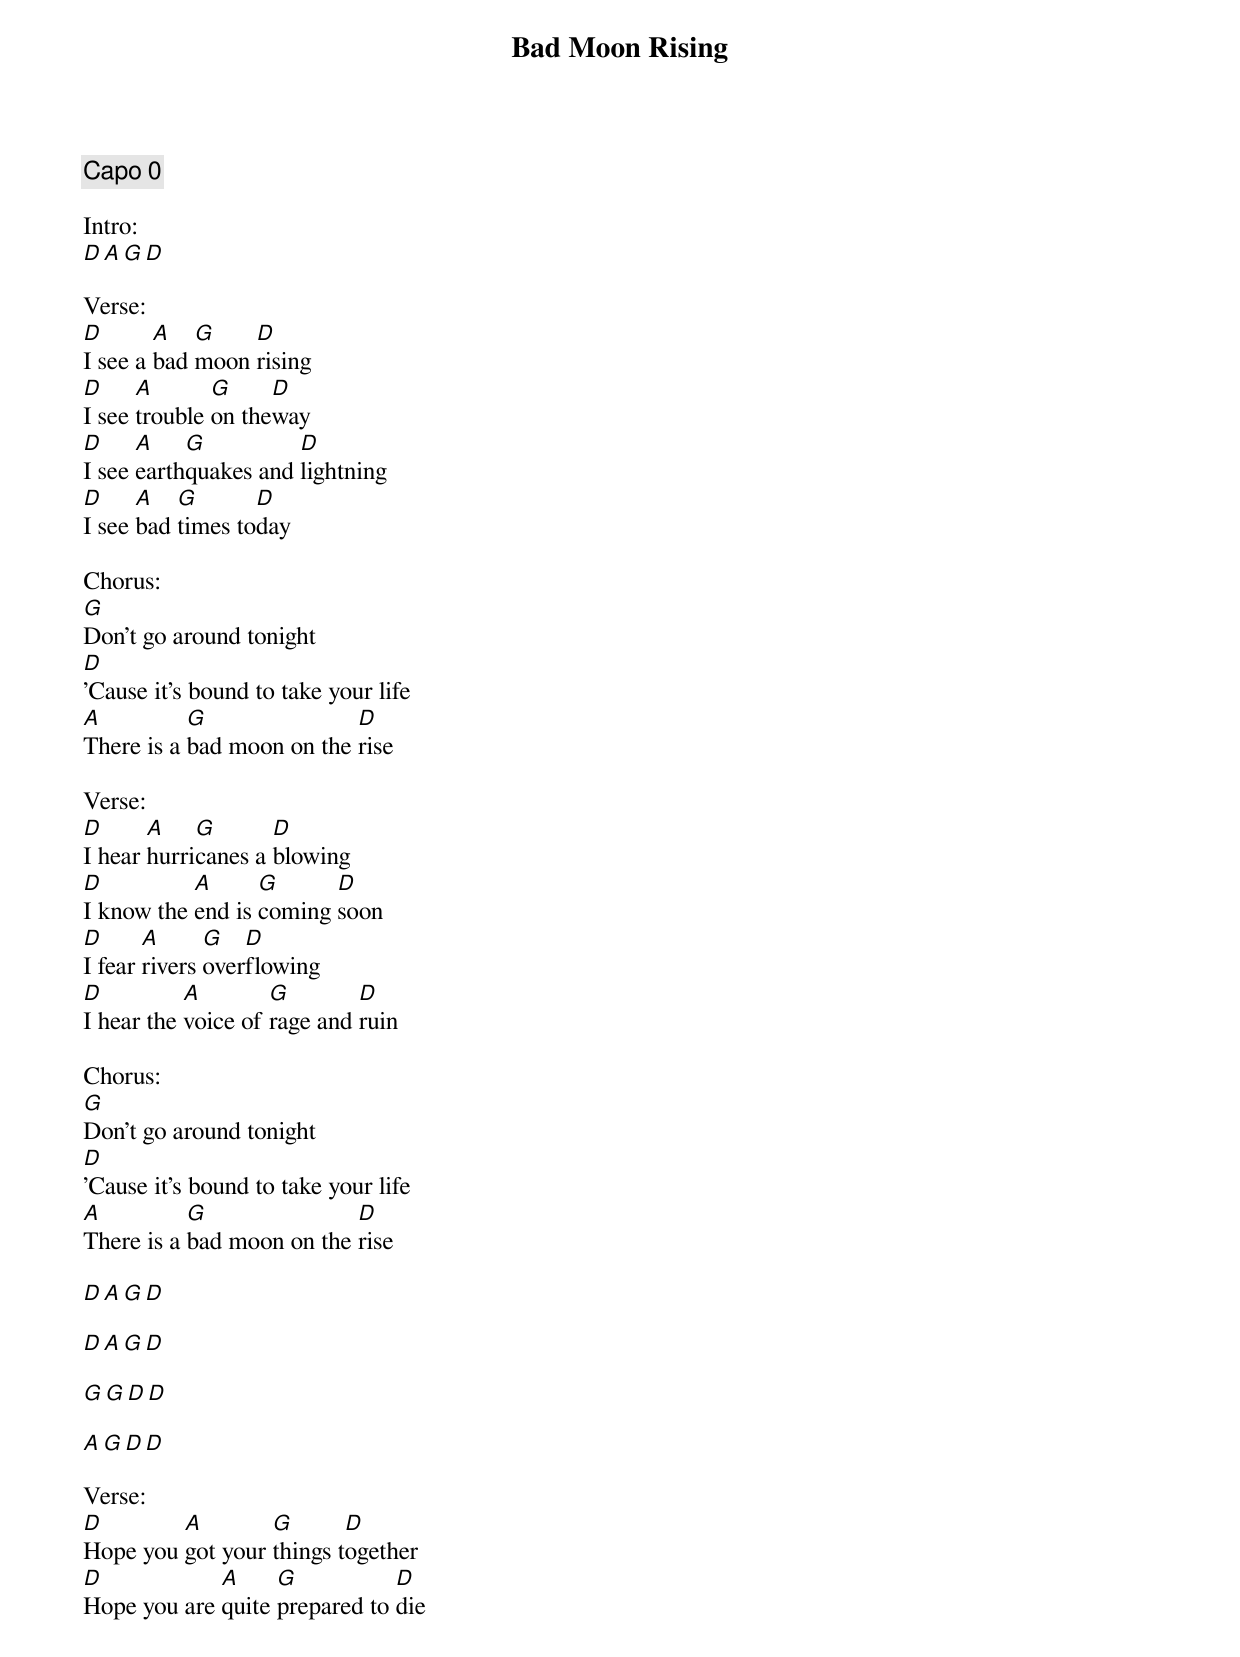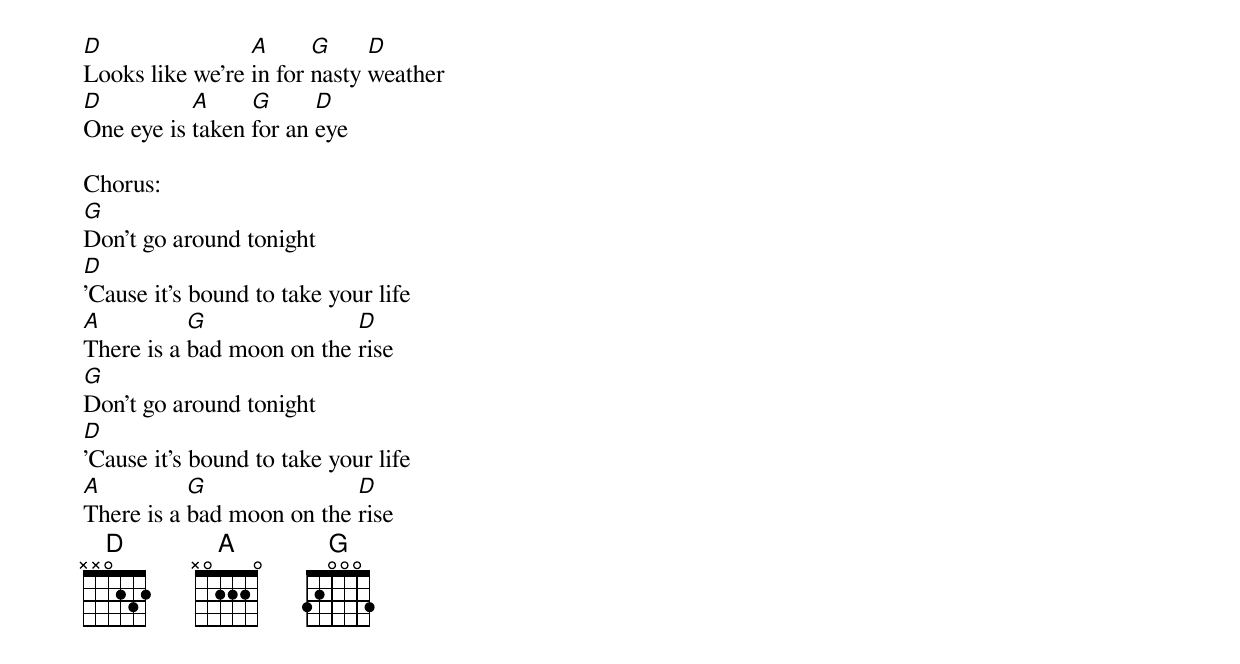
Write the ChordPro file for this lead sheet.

{title:Bad Moon Rising}
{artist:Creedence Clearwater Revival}
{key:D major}
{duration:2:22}
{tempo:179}
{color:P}

{comment: Capo 0}

Intro:
[D][A][G][D]

Verse:
[D]I see a [A]bad [G]moon [D]rising
[D]I see [A]trouble [G]on the[D]way
[D]I see [A]earth[G]quakes and [D]lightning
[D]I see [A]bad [G]times to[D]day

Chorus:
[G]Don't go around tonight
[D]'Cause it's bound to take your life
[A]There is a [G]bad moon on the [D]rise

Verse:
[D]I hear [A]hurri[G]canes a [D]blowing
[D]I know the [A]end is [G]coming [D]soon
[D]I fear [A]rivers [G]over[D]flowing
[D]I hear the [A]voice of [G]rage and [D]ruin

Chorus:
[G]Don't go around tonight
[D]'Cause it's bound to take your life
[A]There is a [G]bad moon on the [D]rise

[D][A][G][D]

[D][A][G][D]

[G][G][D][D]

[A][G][D][D]

Verse:
[D]Hope you [A]got your [G]things t[D]ogether
[D]Hope you are [A]quite [G]prepared to [D]die
[D]Looks like we're [A]in for [G]nasty [D]weather
[D]One eye is [A]taken [G]for an [D]eye

Chorus:
[G]Don't go around tonight
[D]'Cause it's bound to take your life
[A]There is a [G]bad moon on the [D]rise
[G]Don't go around tonight
[D]'Cause it's bound to take your life
[A]There is a [G]bad moon on the [D]rise
